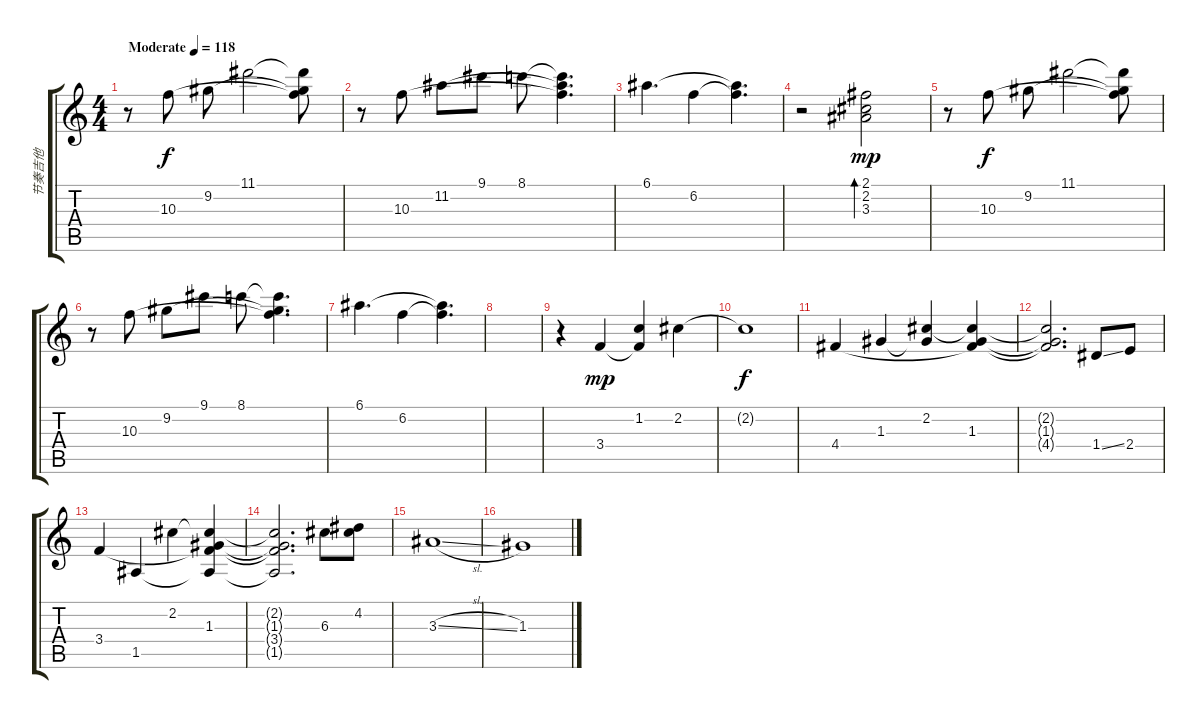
\track ("节奏吉他" "节奏吉他") {instrument distortionguitar}
\staff {score tabs}
\tuning (E4 B3 G3 D3 A2 E2) {hide}
\ts (4 4)
\tempo (118 "Moderate")
\clef g2
\ks c
r.8{dy f instrument distortionguitar} 10.3.8 9.2.8 11.1.2 (11.1{t} 9.2{t} 10.3{t}).8 |
r.8 10.3.8 11.2.8 9.1.8 8.1.8 (8.1{t} 11.2{t} 10.3{t}).4{d} |
6.1.4{d} 6.2.4 (6.1{t} 6.2{t}).4{d txt ""} |
r.2 (2.1 2.2 3.3).2{bd 240 dy mp} |
r.8 10.3.8{dy f} 9.2.8 11.1.2 (11.1{t} 9.2{t} 10.3{t}).8 |
r.8 10.3.8 9.2.8 9.1.8 8.1.8 (8.1{t} 9.2{t} 10.3{t}).4{d} |
6.1.4{d} 6.2.4 (6.1{t} 6.2{t}).4{d} |
|
r.4 3.4.4{dy mp} (1.2 3.4{t}).4 2.2.4 |
2.2{t}.1{dy f} |
4.4.4 1.3.4 (2.2 1.3{t}).4 (2.2{t} 1.3 4.4{t}).4 |
(2.2{t} 1.3{t} 4.4{t}).2{d} 1.4{ss}.8 2.4.8 |
3.4.4 1.5.4 2.2.4 (2.2{t} 1.3 3.4{t} 1.5{t}).4 |
(2.2{t} 1.3{t} 3.4{t} 1.5{t}).2{d} 6.3.8 (4.2 6.3{t}).8 |
3.3{sl}.1 |
1.3.1
